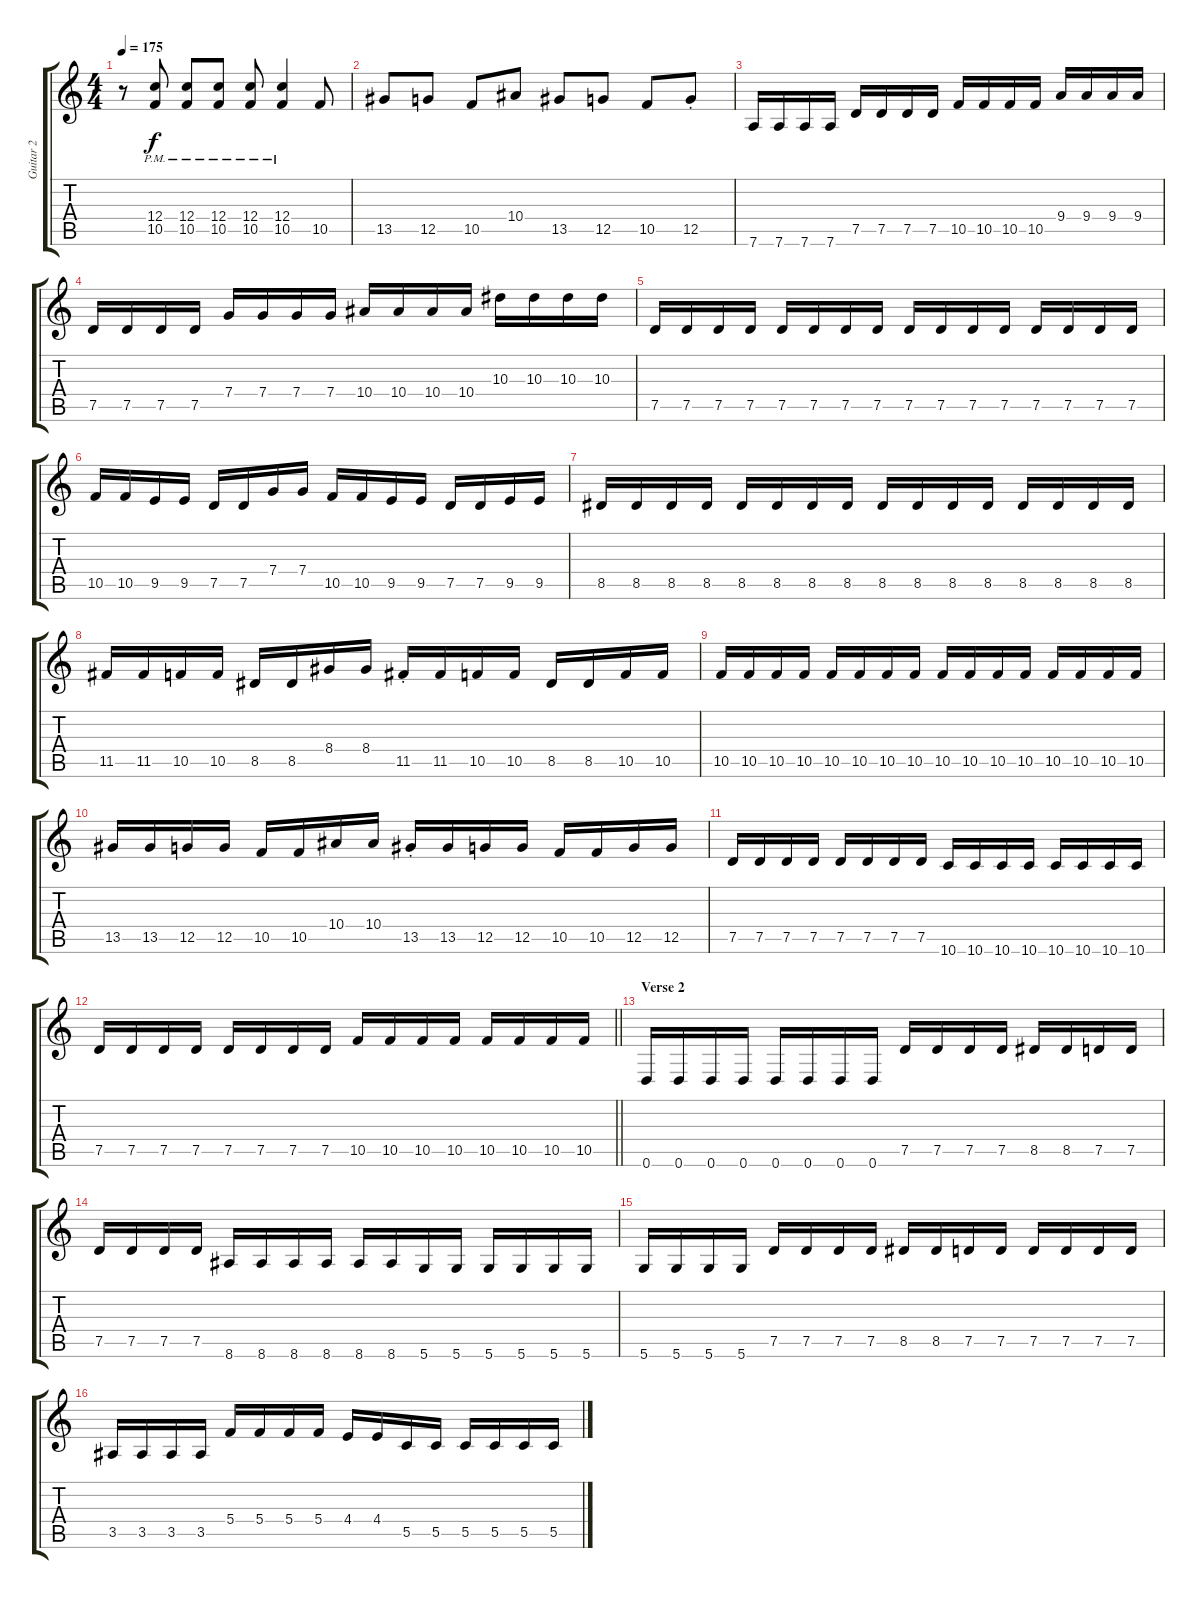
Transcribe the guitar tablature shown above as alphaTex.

\track ("Guitar 2" "Guitar 2") {instrument distortionguitar}
\staff {score tabs}
\tuning (D4 A3 F3 C3 G2 D2) {hide}
\ts (4 4)
\tempo 175
\clef g2
\ks c
r.8{dy f} (12.4{pm} 10.5{pm}).8 (12.4{pm} 10.5{pm}).8 (12.4{pm} 10.5{pm}).8 (12.4{pm} 10.5{pm}).8 (12.4{pm} 10.5{pm}).4 10.5.8 |
13.5.8 12.5.8 10.5.8 10.4.8 13.5.8 12.5.8 10.5.8 12.5{st}.8 |
7.6.16 7.6.16 7.6.16 7.6.16 7.5.16 7.5.16 7.5.16 7.5.16 10.5.16 10.5.16 10.5.16 10.5.16 9.4.16 9.4.16 9.4.16 9.4.16 |
7.5.16 7.5.16 7.5.16 7.5.16 7.4.16 7.4.16 7.4.16 7.4.16 10.4.16 10.4.16 10.4.16 10.4.16 10.3.16 10.3.16 10.3.16 10.3.16 |
7.5.16 7.5.16 7.5.16 7.5.16 7.5.16 7.5.16 7.5.16 7.5.16 7.5.16 7.5.16 7.5.16 7.5.16 7.5.16 7.5.16 7.5.16 7.5.16 |
10.5.16 10.5.16 9.5.16 9.5.16 7.5.16 7.5.16 7.4.16 7.4.16 10.5.16 10.5.16 9.5.16 9.5.16 7.5.16 7.5.16 9.5.16 9.5.16 |
8.5.16 8.5.16 8.5.16 8.5.16 8.5.16 8.5.16 8.5.16 8.5.16 8.5.16 8.5.16 8.5.16 8.5.16 8.5.16 8.5.16 8.5.16 8.5.16 |
11.5.16 11.5.16 10.5.16 10.5.16 8.5.16 8.5.16 8.4.16 8.4.16 11.5{st}.16 11.5.16 10.5.16 10.5.16 8.5.16 8.5.16 10.5.16 10.5.16 |
10.5.16 10.5.16 10.5.16 10.5.16 10.5.16 10.5.16 10.5.16 10.5.16 10.5.16 10.5.16 10.5.16 10.5.16 10.5.16 10.5.16 10.5.16 10.5.16 |
13.5.16 13.5.16 12.5.16 12.5.16 10.5.16 10.5.16 10.4.16 10.4.16 13.5{st}.16 13.5.16 12.5.16 12.5.16 10.5.16 10.5.16 12.5.16 12.5.16 |
7.5.16 7.5.16 7.5.16 7.5.16 7.5.16 7.5.16 7.5.16 7.5.16 10.6.16 10.6.16 10.6.16 10.6.16 10.6.16 10.6.16 10.6.16 10.6.16 |
\barLineRight lightlight
7.5.16 7.5.16 7.5.16 7.5.16 7.5.16 7.5.16 7.5.16 7.5.16 10.5.16 10.5.16 10.5.16 10.5.16 10.5.16 10.5.16 10.5.16 10.5.16 |
\section ("" "Verse 2")
0.6.16 0.6.16 0.6.16 0.6.16 0.6.16 0.6.16 0.6.16 0.6.16 7.5.16 7.5.16 7.5.16 7.5.16 8.5.16 8.5.16 7.5.16 7.5.16 |
7.5.16 7.5.16 7.5.16 7.5.16 8.6.16 8.6.16 8.6.16 8.6.16 8.6.16 8.6.16 5.6.16 5.6.16 5.6.16 5.6.16 5.6.16 5.6.16 |
5.6.16 5.6.16 5.6.16 5.6.16 7.5.16 7.5.16 7.5.16 7.5.16 8.5.16 8.5.16 7.5.16 7.5.16 7.5.16 7.5.16 7.5.16 7.5.16 |
3.5.16 3.5.16 3.5.16 3.5.16 5.4.16 5.4.16 5.4.16 5.4.16 4.4.16 4.4.16 5.5.16 5.5.16 5.5.16 5.5.16 5.5.16 5.5.16
